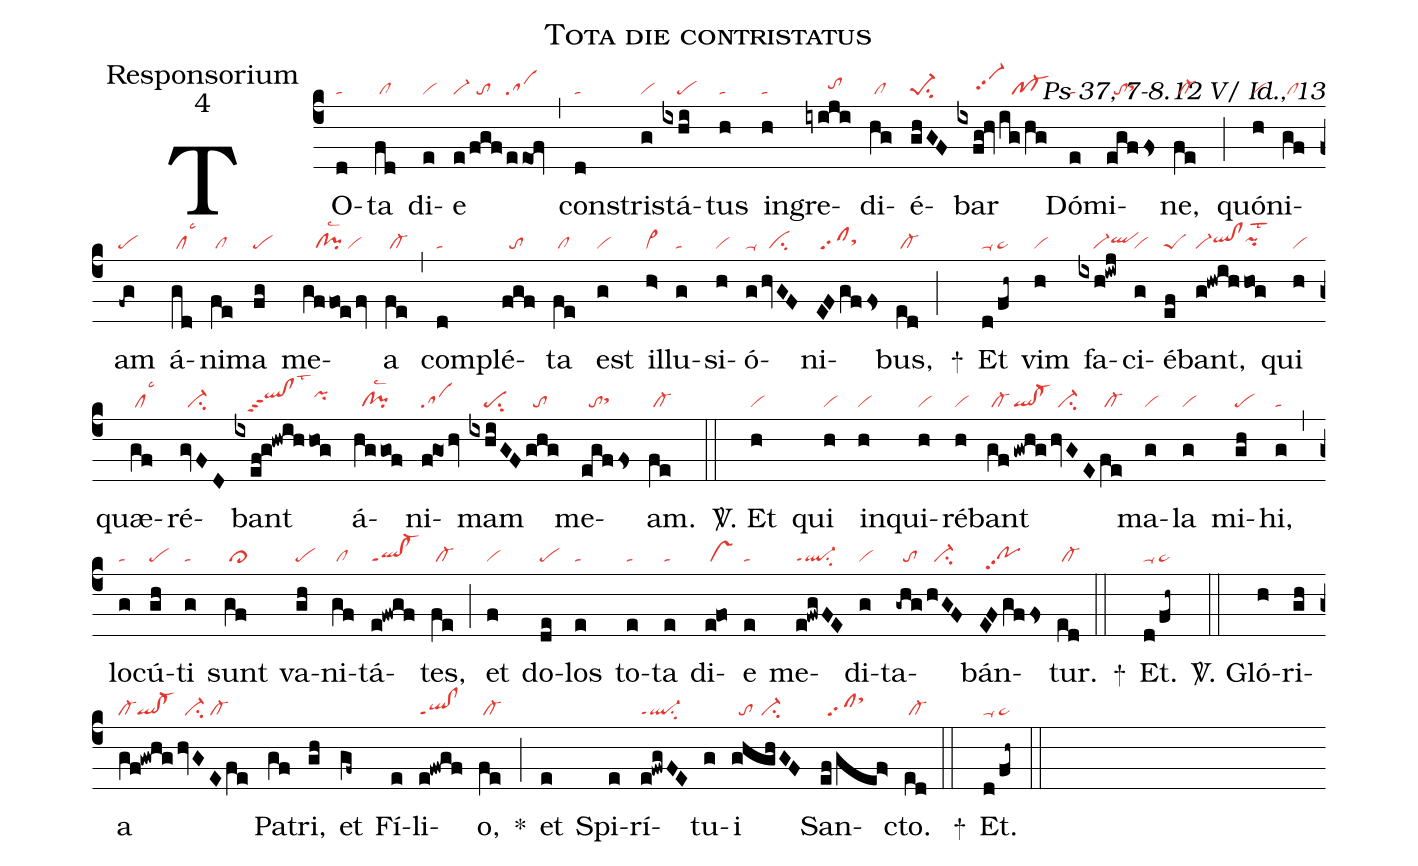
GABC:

name:Tota die contristatus;
office-part:Responsorium;
mode:4;
commentary:Ps 37, 7-8.12 V/ Id., 13;
nabc-lines:1;
%%
(c4)TO(d|ta)ta(fd|/cl) di(e|vi)e(e|vi-|/fgf|//to|/eeof|sa) (,) con(d|ta)stris(g|vi)tá(ixhi|////pe)tus(h|ta) in(h|ta)gre(iyiji|//////tohh)di(hg|/cl)é(ghGF|pe-1su2)bar(ixfg!hv|/////vi-hhpp2|/ig/hg|///pf-) Dó(e|ta)mi(egffs|//tosthh)ne,(fe|/cl-) (;) quón(h|vi)i(gf|/cl)am(-fg|pe) á(gd|/cllsc3)ni(fe|/cl)ma(fg|pe) me(gffoe/fv|///cl!pilsc2/vi)a(fe|/cl-) (,) com(d|ta)plé(fgf|//to)ta(fe|/cl) est(g|vi) il(h>|vi>)lu(g|ta)si(h|vi)ó(g|ta-|/hvGF|//ci)ni(EFgffs|/sfsthh)bus,(ed|/cl-) (;)
+() Et(d|ta-|/fh~|pe~) vim(h|vi) fa(ixh!iwj|////vi-qlhh)ci(g|vi)é(ef|peS)bant,(g!hwihhog|vi-qlhh!clhhpihhlst2) qui(h|vi) quæ(gf|/cllsc3)ré(gvFD|//ci-)bant(ixef!g!hwihhog|///qlhi!clhippt3lst3pihi) á(hggof|//cl!pilsc2)ni(f!gohv|sa)mam(ixhiGF|////pesu2|ghg|//to) me(egffs|//tosthh)am.(fe|/cl-) (::)

<sp>V/</sp>. Et(h|vi) qui(h|vi) in(h|vi)qui(h|vi)ré(h|vi)bant(gf|/cl-|!gwhg|ql!cl-|/hvGE|//ci-|fe|/cl-) ma(g|vi)la(g|vi) mi(gh|pe)hi,(g|ta) (,) lo(g|ta)cú(gh|pe)ti(g|ta) sunt(gf|/cl>) va(gh|pe)ni(gf|/cl)tá(e!fwgf|ql!cl-ppt1)tes,(fe|/cl-) (;) et(f|vi) do(de|pe)los(e|ta) to(e|ta)ta(e|ta) di(e!fo|/vs)e(e|ta) me(e!fwgFE|ql-ppt1su2)di(g|vi)ta(-ghg|//to|hGF|//ci-)bán(EFgffs|//pohgpp2)tur.(ed|/cl-) (::)
+() Et.(d|ta-|/fh~|pe~) (::)

<sp>V/</sp>. Gló(h)ri(gh)a(gf!gwhg|cl-ql!cl-|hvGEfe|//ci-/cl-) Pa(gf)tri,(gh)
et(gf~) Fí(e)li(e!fwgf|ql!clppt1)o,(fe|/cl-) *(;)
et(e) Spi(e)rí(e!fwgFE|ql-ppt1su2)tu(g)i(ghghGF|//to//ci-) San(ef/gef>|//sfsthk)cto.(ed|/cl-) (::)
+() Et.(d|ta-|/fh~|pe~) (::)
